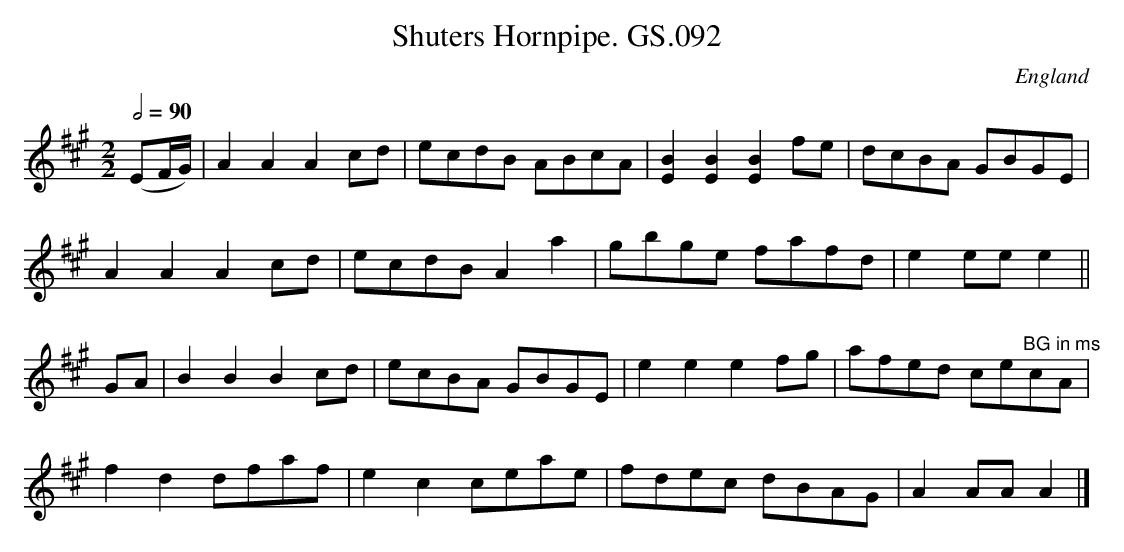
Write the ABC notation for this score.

X:1
T:Shuters Hornpipe. GS.092
L:1/8
M:2/2
O:England
Q:1/2=90
K:A major
(EF/2G/2) | A2A2A2 cd | ecdB ABcA |[E2B2][E2B2][E2B2] fe |\
dcBA GBGE |!
A2A2A2 cd |ecdB A2 a2 | gbge fafd | e2 ee e2 ||!
GA | B2B2B2 cd | ecBA GBGE |\
e2e2e2 fg | afed ce"^BG in ms"cA |!
f2d2 dfaf | e2c2 ceae | fdec dBAG | A2 AA A2|]
